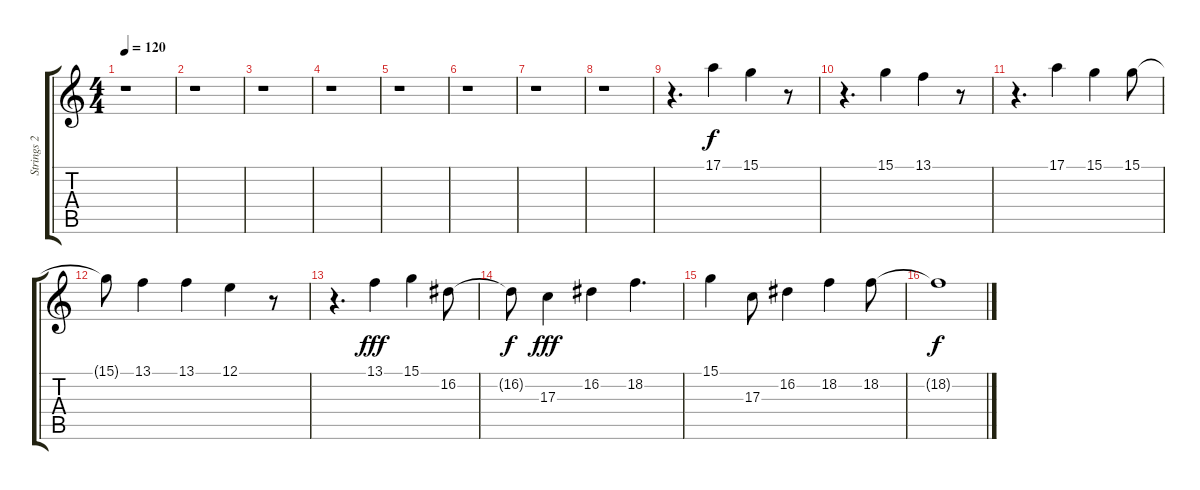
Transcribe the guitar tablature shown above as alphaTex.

\track ("Strings 2" "Strings 2") {instrument stringensemble1}
\staff {score tabs}
\tuning (E4 B3 G3 D3 A2 E2) {hide}
\ts (4 4)
\tempo 120
\clef g2
\ks c
r.1{dy f} |
r.1 |
r.1 |
r.1 |
r.1 |
r.1 |
r.1 |
r.1 |
r.4{d} 17.1.4 15.1.4 r.8 |
r.4{d} 15.1.4 13.1.4 r.8 |
r.4{d} 17.1.4 15.1.4 15.1.8 |
15.1{t}.8 13.1.4 13.1.4 12.1.4 r.8 |
r.4{d} 13.1.4{dy fff} 15.1.4 16.2.8 |
16.2{t}.8{dy f} 17.3.4{dy fff} 16.2.4 18.2.4{d} |
15.1.4 17.3.8 16.2.4 18.2.4 18.2.8 |
18.2{t}.1{dy f}
